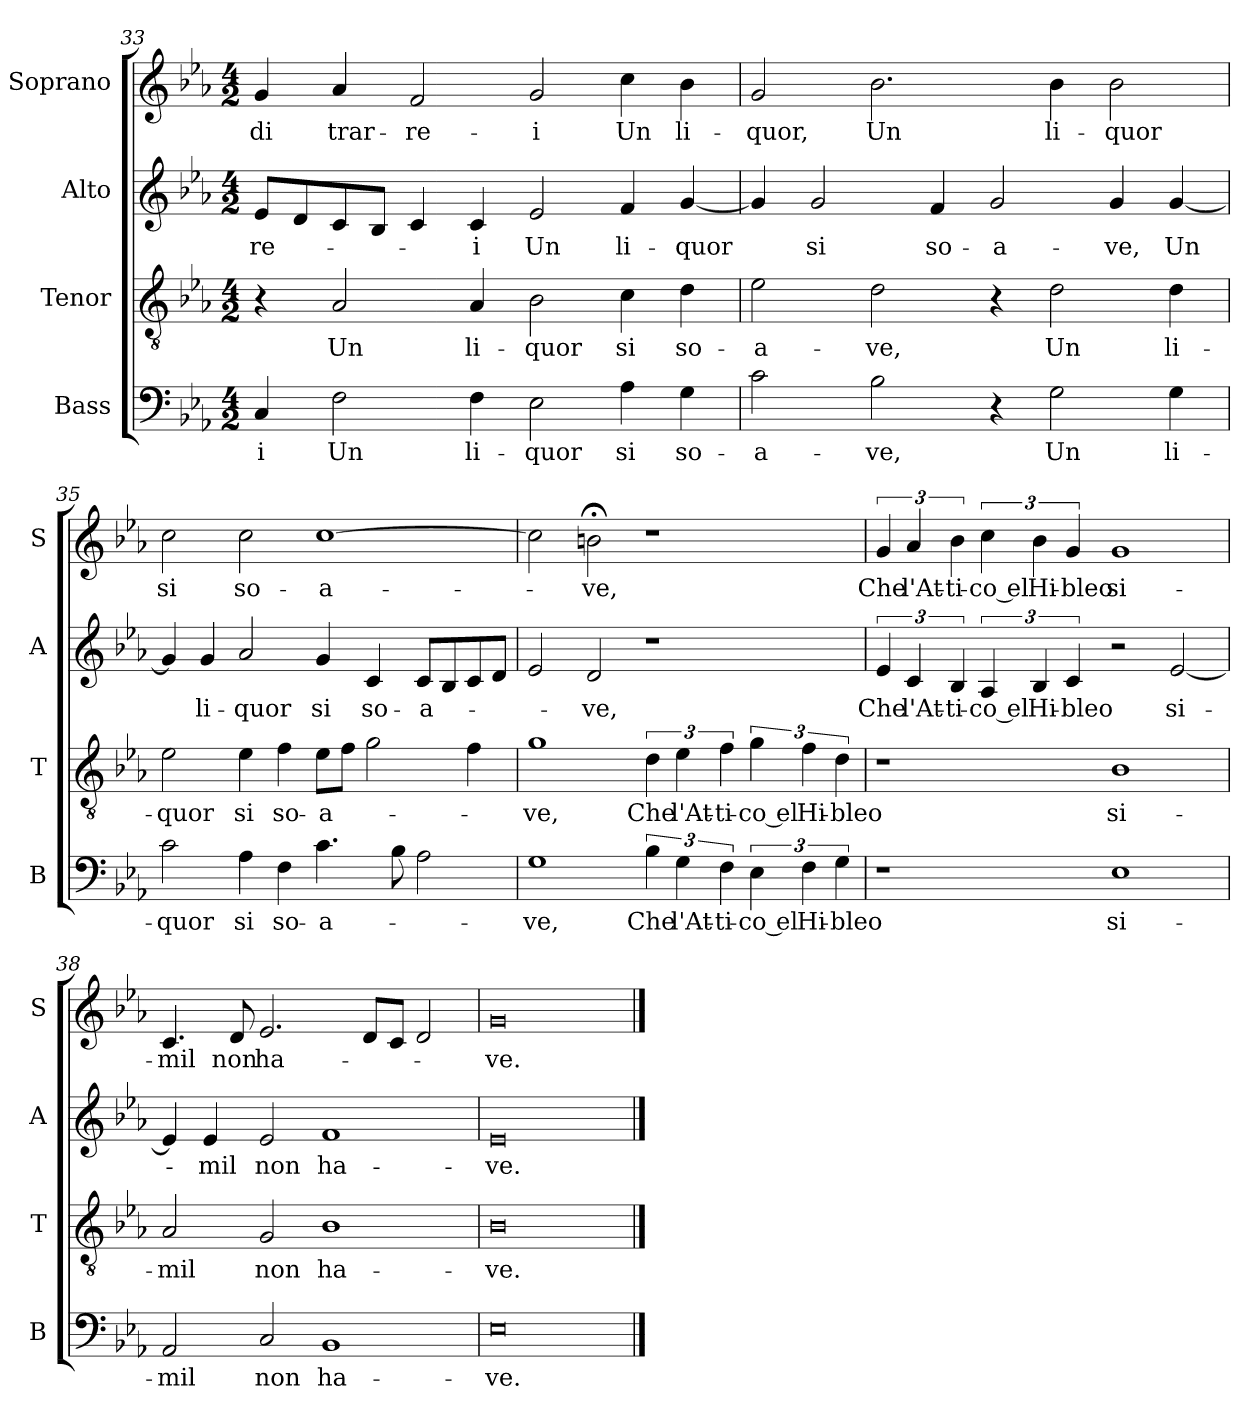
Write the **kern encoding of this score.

**kern	**text	**kern	**text	**kern	**text	**kern	**text
*part4	*part4	*part3	*part3	*part2	*part2	*part1	*part1
*staff4	*staff4	*staff3	*staff3	*staff2	*staff2	*staff1	*staff1
*I"Bass	*	*I"Tenor	*	*I"Alto	*	*I"Soprano	*
*I'B	*	*I'T	*	*I'A	*	*I'S	*
*clefF4	*	*clefGv2	*	*clefG2	*	*clefG2	*
*k[b-e-a-]	*	*k[b-e-a-]	*	*k[b-e-a-]	*	*k[b-e-a-]	*
*E-:	*	*E-:	*	*E-:	*	*E-:	*
*M4/2	*	*M4/2	*	*M4/2	*	*M4/2	*
=33	=33	=33	=33	=33	=33	=33	=33
!	!LO:LY:b	!	!	!	!LO:LY:b	!	!LO:LY:b
4C/	-i	4r	.	8e-/L	-re-	4g/	-di
.	.	.	.	8d/	.	.	.
!	!LO:LY:b	!	!LO:LY:b	!	!	!	!LO:LY:b
2F\	Un	2A-/	Un	8c/	.	4a-/	trar-
.	.	.	.	8B-/J	.	.	.
!	!	!	!	!	!	!	!LO:LY:b
.	.	.	.	4c/	.	2f/	-re-
!	!LO:LY:b	!	!LO:LY:b	!	!LO:LY:b	!	!
4F\	li-	4A-/	li-	4c/	-i	.	.
!	!LO:LY:b	!	!LO:LY:b	!	!LO:LY:b	!	!LO:LY:b
2E-\	-quor	2B-\	-quor	2e-/	Un	2g/	-i
!	!LO:LY:b	!	!LO:LY:b	!	!LO:LY:b	!	!LO:LY:b
4A-\	si	4c\	si	4f/	li-	4cc\	Un
!	!LO:LY:b	!	!LO:LY:b	!	!LO:LY:b	!	!LO:LY:b
4G\	so-	4d\	so-	[4g/	-quor	4b-\	li-
!!LO:PB:g=z
=34	=34	=34	=34	=34	=34	=34	=34
!	!LO:LY:b	!	!LO:LY:b	!	!	!	!LO:LY:b
2c\	-a-	2e-\	-a-	4g/]	.	2g/	-quor,
!	!	!	!	!	!LO:LY:b	!	!
.	.	.	.	2g/	si	.	.
!	!LO:LY:b	!	!LO:LY:b	!	!	!	!LO:LY:b
2B-\	-ve,	2d\	-ve,	.	.	2.b-\	Un
!	!	!	!	!	!LO:LY:b	!	!
.	.	.	.	4f/	so-	.	.
!	!	!	!	!	!LO:LY:b	!	!
4r	.	4r	.	2g/	-a-	.	.
!	!LO:LY:b	!	!LO:LY:b	!	!	!	!LO:LY:b
2G\	Un	2d\	Un	.	.	4b-\	li-
!	!	!	!	!	!LO:LY:b	!	!LO:LY:b
.	.	.	.	4g/	-ve,	2b-\	-quor
!	!LO:LY:b	!	!LO:LY:b	!	!LO:LY:b	!	!
4G\	li-	4d\	li-	[4g/	Un	.	.
=35	=35	=35	=35	=35	=35	=35	=35
!	!LO:LY:b	!	!LO:LY:b	!	!	!	!LO:LY:b
2c\	-quor	2e-\	-quor	4g/]	.	2cc\	si
!	!	!	!	!	!LO:LY:b	!	!
.	.	.	.	4g/	li-	.	.
!	!LO:LY:b	!	!LO:LY:b	!	!LO:LY:b	!	!LO:LY:b
4A-\	si	4e-\	si	2a-/	-quor	2cc\	so-
!	!LO:LY:b	!	!LO:LY:b	!	!	!	!
4F\	so-	4f\	so-	.	.	.	.
!	!LO:LY:b	!	!LO:LY:b	!	!LO:LY:b	!	!LO:LY:b
4.c\	-a-	8e-\L	-a-	4g/	si	[1cc	-a-
.	.	8f\J	.	.	.	.	.
!	!	!	!	!	!LO:LY:b	!	!
.	.	2g\	.	4c/	so-	.	.
8B-\	.	.	.	.	.	.	.
!	!	!	!	!	!LO:LY:b	!	!
2A-\	.	.	.	8c/L	-a-	.	.
.	.	.	.	8B-/	.	.	.
.	.	4f\	.	8c/	.	.	.
.	.	.	.	8d/J	.	.	.
=36	=36	=36	=36	=36	=36	=36	=36
!	!LO:LY:b	!	!LO:LY:b	!	!	!	!
1G	-ve,	1g	-ve,	2e-/	.	2cc\]	.
!	!	!	!	!	!LO:LY:b	!	!LO:LY:b
.	.	.	.	2d/	-ve,	2bn;<\	-ve,
!	!LO:LY:b	!	!LO:LY:b	!	!	!	!
6B-\	Che	6d\	Che	1r	.	1r	.
!	!LO:LY:b	!	!LO:LY:b	!	!	!	!
6G\	l'At-	6e-\	l'At-	.	.	.	.
!	!LO:LY:b	!	!LO:LY:b	!	!	!	!
6F\	-ti-	6f\	-ti-	.	.	.	.
!	!LO:LY:b	!	!LO:LY:b	!	!	!	!
6E-\	-co el	6g\	-co el	.	.	.	.
!	!LO:LY:b	!	!LO:LY:b	!	!	!	!
6F\	Hi-	6f\	Hi-	.	.	.	.
!	!LO:LY:b	!	!LO:LY:b	!	!	!	!
6G\	-bleo	6d\	-bleo	.	.	.	.
!!LO:LB:g=z
=37	=37	=37	=37	=37	=37	=37	=37
!	!	!	!	!	!LO:LY:b	!	!LO:LY:b
1r	.	1r	.	6e-/	Che	6g/	Che
!	!	!	!	!	!LO:LY:b	!	!LO:LY:b
.	.	.	.	6c/	l'At-	6a-/	l'At-
!	!	!	!	!	!LO:LY:b	!	!LO:LY:b
.	.	.	.	6B-/	-ti-	6b-\	-ti-
!	!	!	!	!	!LO:LY:b	!	!LO:LY:b
.	.	.	.	6A-/	-co el	6cc\	-co el
!	!	!	!	!	!LO:LY:b	!	!LO:LY:b
.	.	.	.	6B-/	Hi-	6b-\	Hi-
!	!	!	!	!	!LO:LY:b	!	!LO:LY:b
.	.	.	.	6c/	-bleo	6g/	-bleo
!	!LO:LY:b	!	!LO:LY:b	!	!	!	!LO:LY:b
1E-	si-	1B-	si-	2r	.	1g	si-
!	!	!	!	!	!LO:LY:b	!	!
.	.	.	.	[2e-/	si-	.	.
=38	=38	=38	=38	=38	=38	=38	=38
!	!LO:LY:b	!	!LO:LY:b	!	!	!	!LO:LY:b
2AA-/	-mil	2A-/	-mil	4e-/]	.	4.c/	-mil
!	!	!	!	!	!LO:LY:b	!	!
.	.	.	.	4e-/	-mil	.	.
!	!	!	!	!	!	!	!LO:LY:b
.	.	.	.	.	.	8d/	non
!	!LO:LY:b	!	!LO:LY:b	!	!LO:LY:b	!	!LO:LY:b
2C/	non	2G/	non	2e-/	non	2.e-/	ha-
!	!LO:LY:b	!	!LO:LY:b	!	!LO:LY:b	!	!
1BB-	ha-	1B-	ha-	1f	ha-	.	.
.	.	.	.	.	.	8d/L	.
.	.	.	.	.	.	8c/J	.
.	.	.	.	.	.	2d/	.
=39	=39	=39	=39	=39	=39	=39	=39
!	!LO:LY:b	!	!LO:LY:b	!	!LO:LY:b	!	!LO:LY:b
0E-	-ve.	0B-	-ve.	0e-	-ve.	0g	-ve.
==	==	==	==	==	==	==	==
*-	*-	*-	*-	*-	*-	*-	*-
